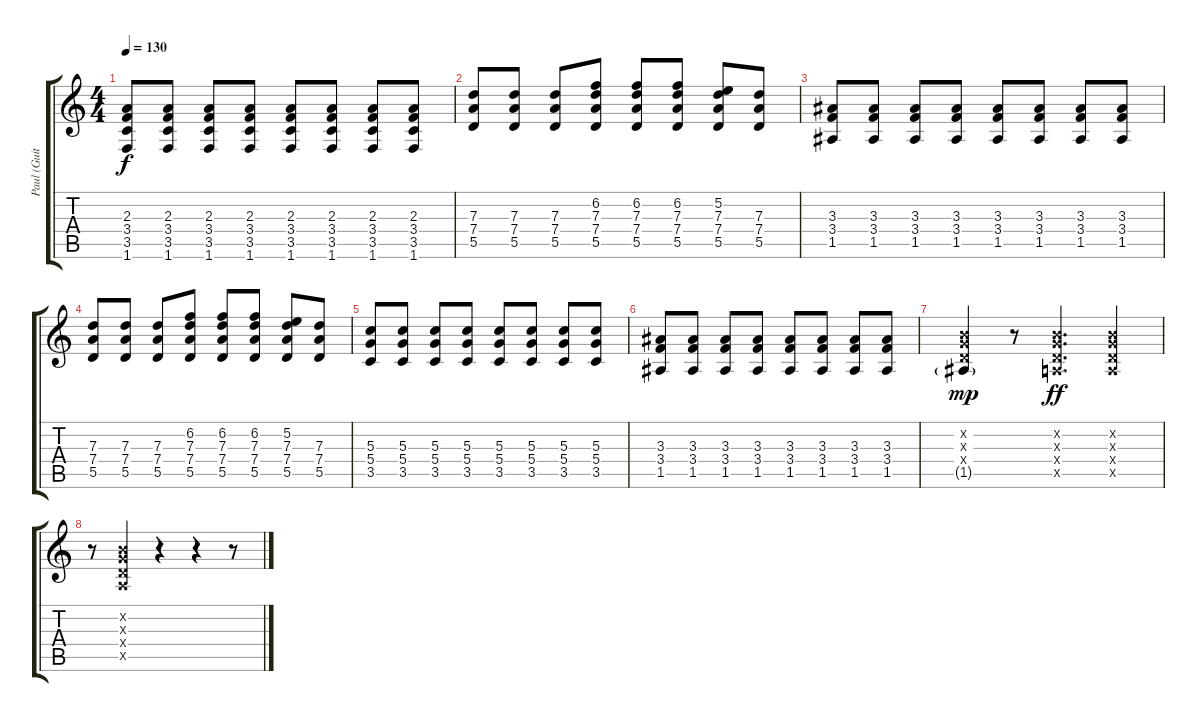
\track ("Paul (Guitar 1)" "Paul (Guit") {instrument overdrivenguitar}
\staff {score tabs}
\tuning (E4 B3 G3 D3 A2 E2) {hide}
\ts (4 4)
\tempo 130
\clef g2
\ks c
(2.3 3.4 3.5 1.6).8{dy f} (2.3 3.4 3.5 1.6).8 (2.3 3.4 3.5 1.6).8 (2.3 3.4 3.5 1.6).8 (2.3 3.4 3.5 1.6).8 (2.3 3.4 3.5 1.6).8 (2.3 3.4 3.5 1.6).8 (2.3 3.4 3.5 1.6).8 |
(7.3 7.4 5.5).8 (7.3 7.4 5.5).8 (7.3 7.4 5.5).8 (6.2 7.3 7.4 5.5).8 (6.2 7.3 7.4 5.5).8 (6.2 7.3 7.4 5.5).8 (5.2 7.3 7.4 5.5).8 (7.3 7.4 5.5).8 |
(3.3 3.4 1.5).8 (3.3 3.4 1.5).8 (3.3 3.4 1.5).8 (3.3 3.4 1.5).8 (3.3 3.4 1.5).8 (3.3 3.4 1.5).8 (3.3 3.4 1.5).8 (3.3 3.4 1.5).8 |
(7.3 7.4 5.5).8 (7.3 7.4 5.5).8 (7.3 7.4 5.5).8 (6.2 7.3 7.4 5.5).8 (6.2 7.3 7.4 5.5).8 (6.2 7.3 7.4 5.5).8 (5.2 7.3 7.4 5.5).8 (7.3 7.4 5.5).8 |
(5.3 5.4 3.5).8 (5.3 5.4 3.5).8 (5.3 5.4 3.5).8 (5.3 5.4 3.5).8 (5.3 5.4 3.5).8 (5.3 5.4 3.5).8 (5.3 5.4 3.5).8 (5.3 5.4 3.5).8 |
(3.3 3.4 1.5).8 (3.3 3.4 1.5).8 (3.3 3.4 1.5).8 (3.3 3.4 1.5).8 (3.3 3.4 1.5).8 (3.3 3.4 1.5).8 (3.3 3.4 1.5).8 (3.3 3.4 1.5).8 |
(0.2{x} 0.3{x} 0.4{x} 1.5{g}).4{dy mp} r.8 (0.2{x} 0.3{x} 0.4{x} 0.5{x}).4{d dy ff} (0.2{x} 0.3{x} 0.4{x} 0.5{x}).4 |
r.8 (0.2{x} 0.3{x} 0.4{x} 0.5{x}).4 r.4 r.4 r.8
